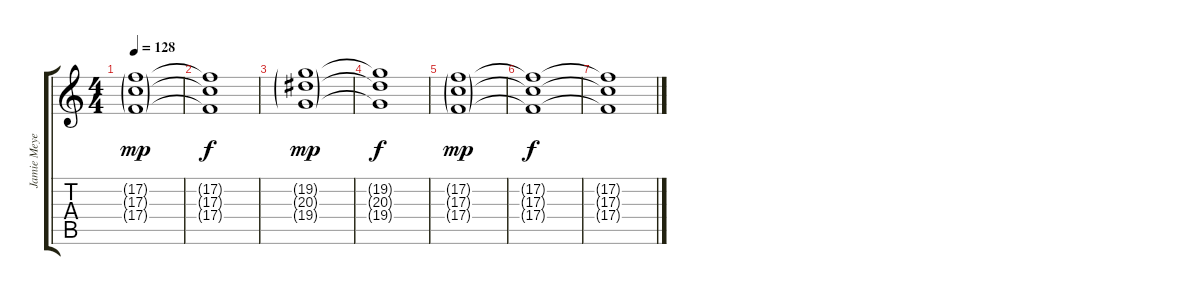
\track ("Jamie Meyer" "Jamie Meye") {instrument stringensemble1}
\staff {score tabs}
\tuning (E4 C4 G3 C3 G2 C2) {hide}
\ts (4 4)
\tempo 128
\clef g2
\ks c
(17.2{g} 17.3{g} 17.4{g}).1{dy mp} |
(17.2{t} 17.3{t} 17.4{t}).1{dy f} |
(19.2{g} 20.3{g} 19.4{g}).1{dy mp} |
(19.2{t} 20.3{t} 19.4{t}).1{dy f} |
(17.2{g} 17.3{g} 17.4{g}).1{dy mp} |
(17.2{t} 17.3{t} 17.4{t}).1{dy f} |
(17.2{t} 17.3{t} 17.4{t}).1
